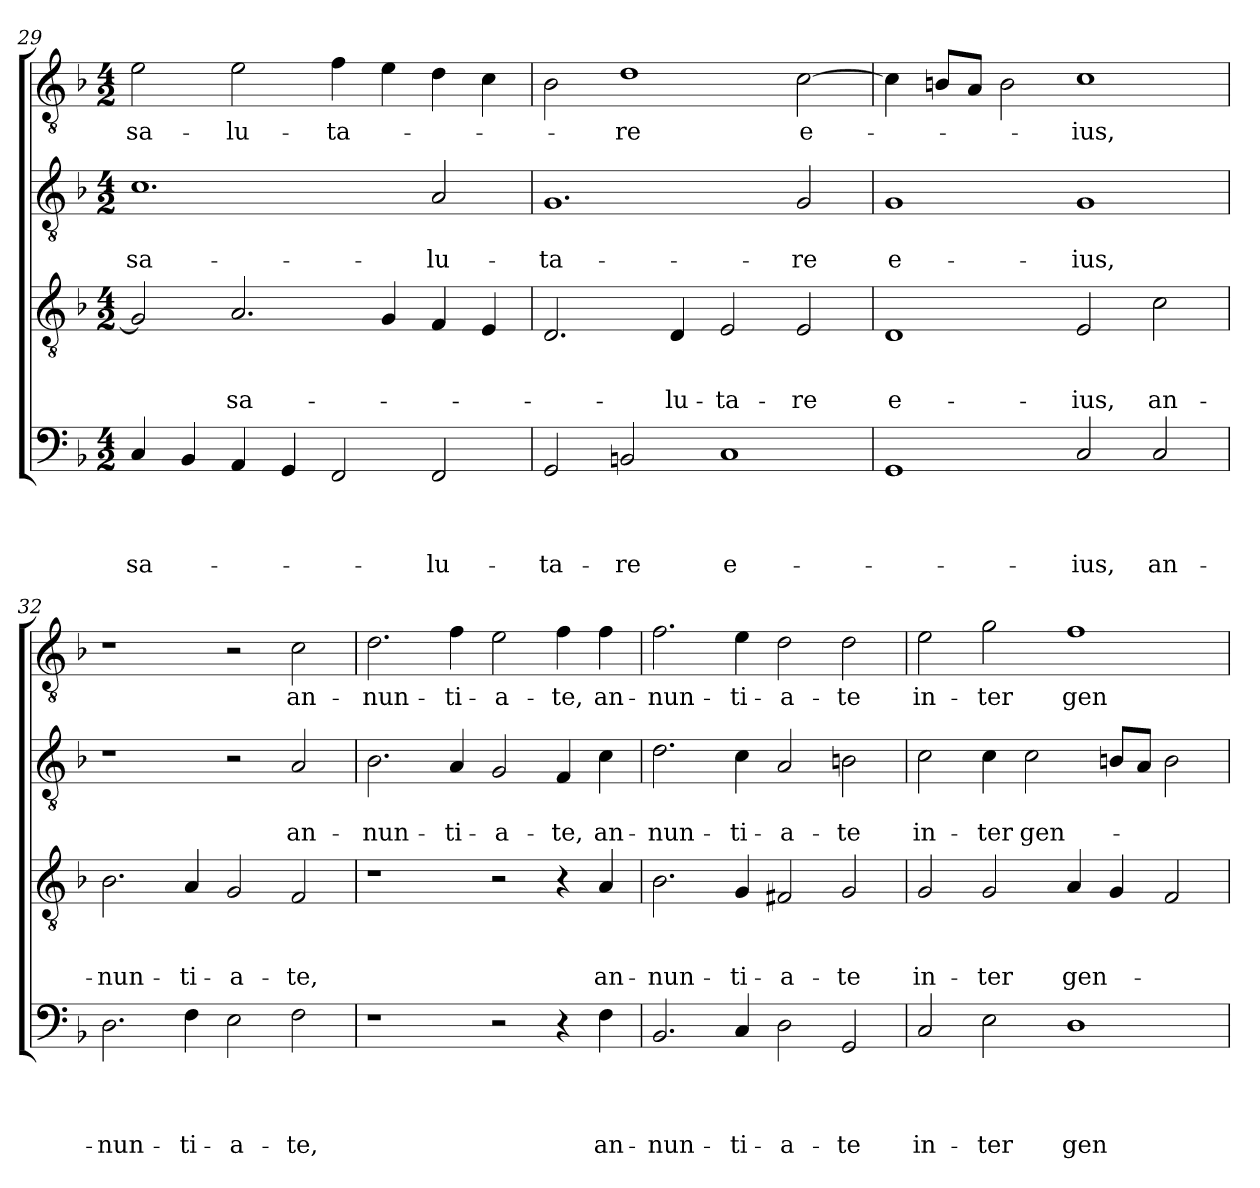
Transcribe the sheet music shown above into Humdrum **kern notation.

**kern	**text	**text	**text	**text	**kern	**text	**text	**text	**kern	**text	**text	**kern	**text
*part4	*part4	*part4	*part4	*part4	*part3	*part3	*part3	*part3	*part2	*part2	*part2	*part1	*part1
*staff4	*staff4	*staff4	*staff4	*staff4	*staff3	*staff3	*staff3	*staff3	*staff2	*staff2	*staff2	*staff1	*staff1
*clefF4	*	*	*	*	*clefGv2	*	*	*	*clefGv2	*	*	*clefGv2	*
*k[b-]	*	*	*	*	*k[b-]	*	*	*	*k[b-]	*	*	*k[b-]	*
*F:	*	*	*	*	*F:	*	*	*	*F:	*	*	*F:	*
*M4/2	*	*	*	*	*M4/2	*	*	*	*M4/2	*	*	*M4/2	*
=29	=29	=29	=29	=29	=29	=29	=29	=29	=29	=29	=29	=29	=29
4C/	.	.	.	sa-	2G/]	.	.	.	1.c	.	sa-	2e\	sa-
4BB-/	.	.	.	.	.	.	.	.	.	.	.	.	.
4AA/	.	.	.	.	2.A/	.	.	sa-	.	.	.	2e\	-lu-
4GG/	.	.	.	.	.	.	.	.	.	.	.	.	.
2FF/	.	.	.	.	.	.	.	.	.	.	.	4f\	-ta-
.	.	.	.	.	4G/	.	.	.	.	.	.	4e\	.
2FF/	.	.	.	-lu-	4F/	.	.	.	2A/	.	-lu-	4d\	.
.	.	.	.	.	4E/	.	.	.	.	.	.	4c\	.
!!LO:LB:g=z
=30	=30	=30	=30	=30	=30	=30	=30	=30	=30	=30	=30	=30	=30
2GG/	.	.	.	-ta-	2.D/	.	.	.	1.G	.	-ta-	2B-\	.
2BBn/	.	.	.	-re	.	.	.	.	.	.	.	1d	-re
.	.	.	.	.	4D/	.	.	-lu-	.	.	.	.	.
1C	.	.	.	e-	2E/	.	.	-ta-	.	.	.	.	.
.	.	.	.	.	2E/	.	.	-re	2G/	.	-re	[2c\	e-
=31	=31	=31	=31	=31	=31	=31	=31	=31	=31	=31	=31	=31	=31
1GG	.	.	.	.	1D	.	.	e-	1G	.	e-	4c\]	.
.	.	.	.	.	.	.	.	.	.	.	.	8Bn/L	.
.	.	.	.	.	.	.	.	.	.	.	.	8A/J	.
.	.	.	.	.	.	.	.	.	.	.	.	2B\	.
2C/	.	.	.	-ius,	2E/	.	.	-ius,	1G	.	-ius,	1c	-ius,
2C/	.	.	.	an-	2c\	.	.	an-	.	.	.	.	.
=32	=32	=32	=32	=32	=32	=32	=32	=32	=32	=32	=32	=32	=32
2.D\	.	.	.	-nun-	2.B-\	.	.	-nun-	1r	.	.	1r	.
4F\	.	.	.	-ti-	4A/	.	.	-ti-	.	.	.	.	.
2E\	.	.	.	-a-	2G/	.	.	-a-	2r	.	.	2r	.
2F\	.	.	.	-te,	2F/	.	.	-te,	2A/	.	an-	2c\	an-
=33	=33	=33	=33	=33	=33	=33	=33	=33	=33	=33	=33	=33	=33
1r	.	.	.	.	1r	.	.	.	2.B-\	.	-nun-	2.d\	-nun-
.	.	.	.	.	.	.	.	.	4A/	.	-ti-	4f\	-ti-
2r	.	.	.	.	2r	.	.	.	2G/	.	-a-	2e\	-a-
4r	.	.	.	.	4r	.	.	.	4F/	.	-te,	4f\	-te,
4F\	.	.	.	an-	4A/	.	.	an-	4c\	.	an-	4f\	an-
=34	=34	=34	=34	=34	=34	=34	=34	=34	=34	=34	=34	=34	=34
2.BB-/	.	.	.	-nun-	2.B-\	.	.	-nun-	2.d\	.	-nun-	2.f\	-nun-
4C/	.	.	.	-ti-	4G/	.	.	-ti-	4c\	.	-ti-	4e\	-ti-
2D\	.	.	.	-a-	2F#X/	.	.	-a-	2A/	.	-a-	2d\	-a-
2GG/	.	.	.	-te	2G/	.	.	-te	2Bn\	.	-te	2d\	-te
=35	=35	=35	=35	=35	=35	=35	=35	=35	=35	=35	=35	=35	=35
2C/	.	.	.	in-	2G/	.	.	in-	2c\	.	in-	2e\	in-
2E\	.	.	.	-ter	2G/	.	.	-ter	4c\	.	-ter	2g\	-ter
.	.	.	.	.	.	.	.	.	2c\	.	gen-	.	.
1D	.	.	.	gen-	4A/	.	.	gen-	.	.	.	1f	gen-
.	.	.	.	.	4G/	.	.	.	8Bn/L	.	.	.	.
.	.	.	.	.	.	.	.	.	8A/J	.	.	.	.
.	.	.	.	.	2F/	.	.	.	2B\	.	.	.	.
=	=	=	=	=	=	=	=	=	=	=	=	=	=
*-	*-	*-	*-	*-	*-	*-	*-	*-	*-	*-	*-	*-	*-
